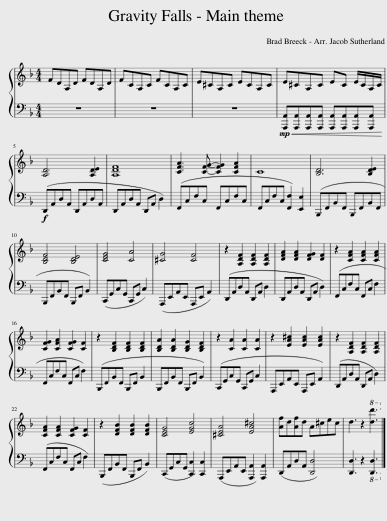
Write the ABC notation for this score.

X:1
%%score { 1 | 2 }
L:1/8
M:4/4
I:linebreak $
K:F
V:1 treble
V:2 bass
V:1
 FDA,D FDA,D | FCA,C FCA,C | E^CA,C ECA,C | E^CA,C EC E/C/A,/C/ |$ [A,D]6 [A,DE]2 | %5
 [A,DF]8 | [CFA]3 [CFG]- [CFG]2 [CFA]2 | C8 | [B,D]6 [B,DE]2 |$ [B,DF]4 [B,DE]4 | %10
 [CEG]4 [CA]4 | [^CG]4 [CF]4 | z2 [A,DF]2 [A,DF]2 [A,DF]2 | [DFA]2 [DFA]2 [DFG]2 [DF]2 | z2 [CFA]2 [CFA]2 [CFA]2 |$ %15
 [CFG]2 [CFA]2 [CFG]2 [CF]2 | z2 [B,DF]2 [B,DF]2 [B,DF]2 | [B,DA]2 [B,DA]2 [B,DG]2 [B,DF]2 | z2 [CA]2 [CA]2 [CA]2 | z2 [EA^c]2 [EAc]2 [EAc]2 | %20
 z2 [A,DF]2 [A,DF]2 [A,DF]2 |$ [CFA]2 [CFA]2 [CFG]2 [CF]2 | z2 [DFB]2 [DFB]2 [DFB]2 | [CEG]4 [EGc]4 | [^CEA]4 [EA^c]4 | %25
 [Af]d[Af]d A^cec | d3 z2!8va(! [d'd'']3!8va)! |] %27
V:2
 z8 | z8 | z8 |!mp!!<(! [A,,,A,,][A,,,A,,][A,,,A,,][A,,,A,,] [A,,,A,,][A,,,A,,][A,,,A,,][A,,,A,,]!<)! |$!f! (D,,A,,D,A,, D,,A,,D,A,, | %5
 D,,A,,D,A,, D,,A,, D,2) | (F,,C,F,C, F,,C,F,C, | F,,C,F,C, [F,,F,]2) [E,,E,]2 | (B,,,F,,B,,F,, B,,,F,,B,,F,, |$ B,,,F,,B,,F,, B,,,F,, B,,2) | %10
 (C,,G,,C,G,, C,,G,, C,2) | (A,,,E,,A,,E,, A,,,E,, A,,2) | (D,,A,,D,A,, D,,A,, D,2 | D,,A,,D,A,, D,,A,, D,2) | (F,,C,F,C, F,,C, F,2 |$ %15
 F,,C,F,C, F,,C, F,2) | (B,,,F,,B,,F,, B,,,F,, B,,2 | B,,,F,,B,,F,, B,,,F,, B,,2) | (C,,G,,C,G,, C,,G,, C,2 | A,,,E,,A,,E,, A,,,E,, A,,2) | %20
 (D,,A,,D,A,, D,,A,, D,2) |$ (F,,C,F,C, F,,C, F,2) | (B,,,F,,B,,F,, B,,,F,, B,,2) | (C,,G,,C,G,, [C,,C,]2) [C,,C,]2 | (A,,,E,,A,,E,, [A,,,A,,]2) [A,,,A,,]2 | %25
 (D,,A,,D,A,, [D,,D,]4) | [D,,D,]3 z2!8vb(! [D,,,D,,]3!8vb)! |] %27
